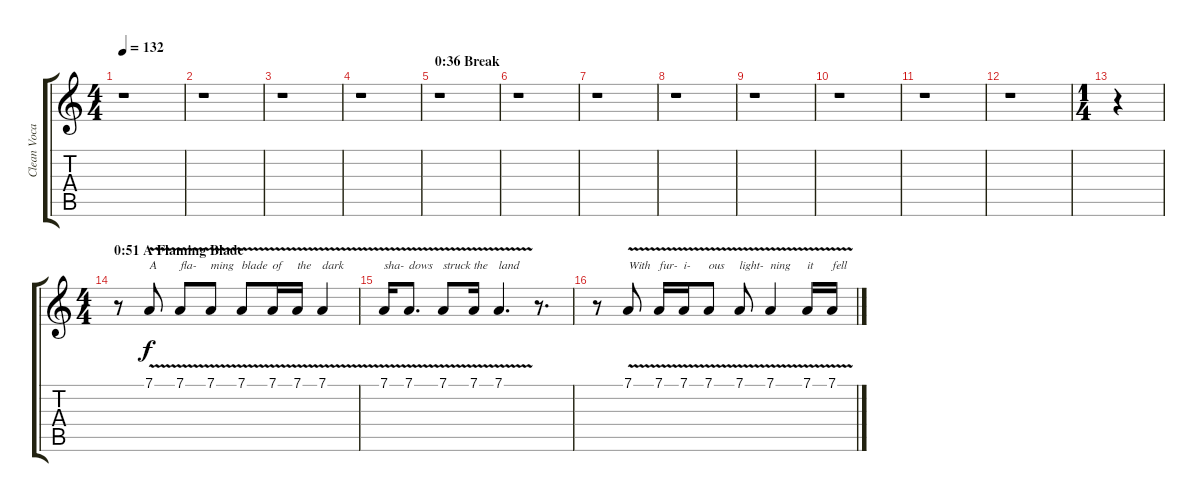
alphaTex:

\track ("Clean Vocals" "Clean Voca") {instrument tenorsax}
\staff {score tabs}
\tuning (D4 A3 F3 C3 G2 D2) {hide}
\ts (4 4)
\tempo 132
\clef g2
\ks c
r.1{dy f} |
r.1 |
r.1 |
r.1 |
\section ("" "0:36 Break")
r.1 |
r.1 |
r.1 |
r.1 |
r.1 |
r.1 |
r.1 |
r.1 |
\ts (1 4)
r.4 |
\ts (4 4)
\section ("" "0:51 A Flaming Blade")
r.8 7.1{v}.8{txt "A"} 7.1{v}.8{txt "fla-"} 7.1{v}.8{txt "ming"} 7.1{v}.8{txt "blade"} 7.1{v}.16{txt "of"} 7.1{v}.16{txt "the"} 7.1{v}.4{txt "dark"} |
7.1{v}.16{txt "sha-"} 7.1{v}.8{d txt "dows"} 7.1{v}.8{txt "struck"} 7.1{v}.16{txt "the"} 7.1{v}.4{d txt "land"} r.8{d} |
r.8 7.1{v}.8{txt "With"} 7.1{v}.16{txt "fur-"} 7.1{v}.16{txt "i-"} 7.1{v}.8{txt "ous"} 7.1{v}.8{txt "light-"} 7.1{v}.4{txt "ning"} 7.1{v}.16{txt "it"} 7.1{v}.16{txt "fell"}
